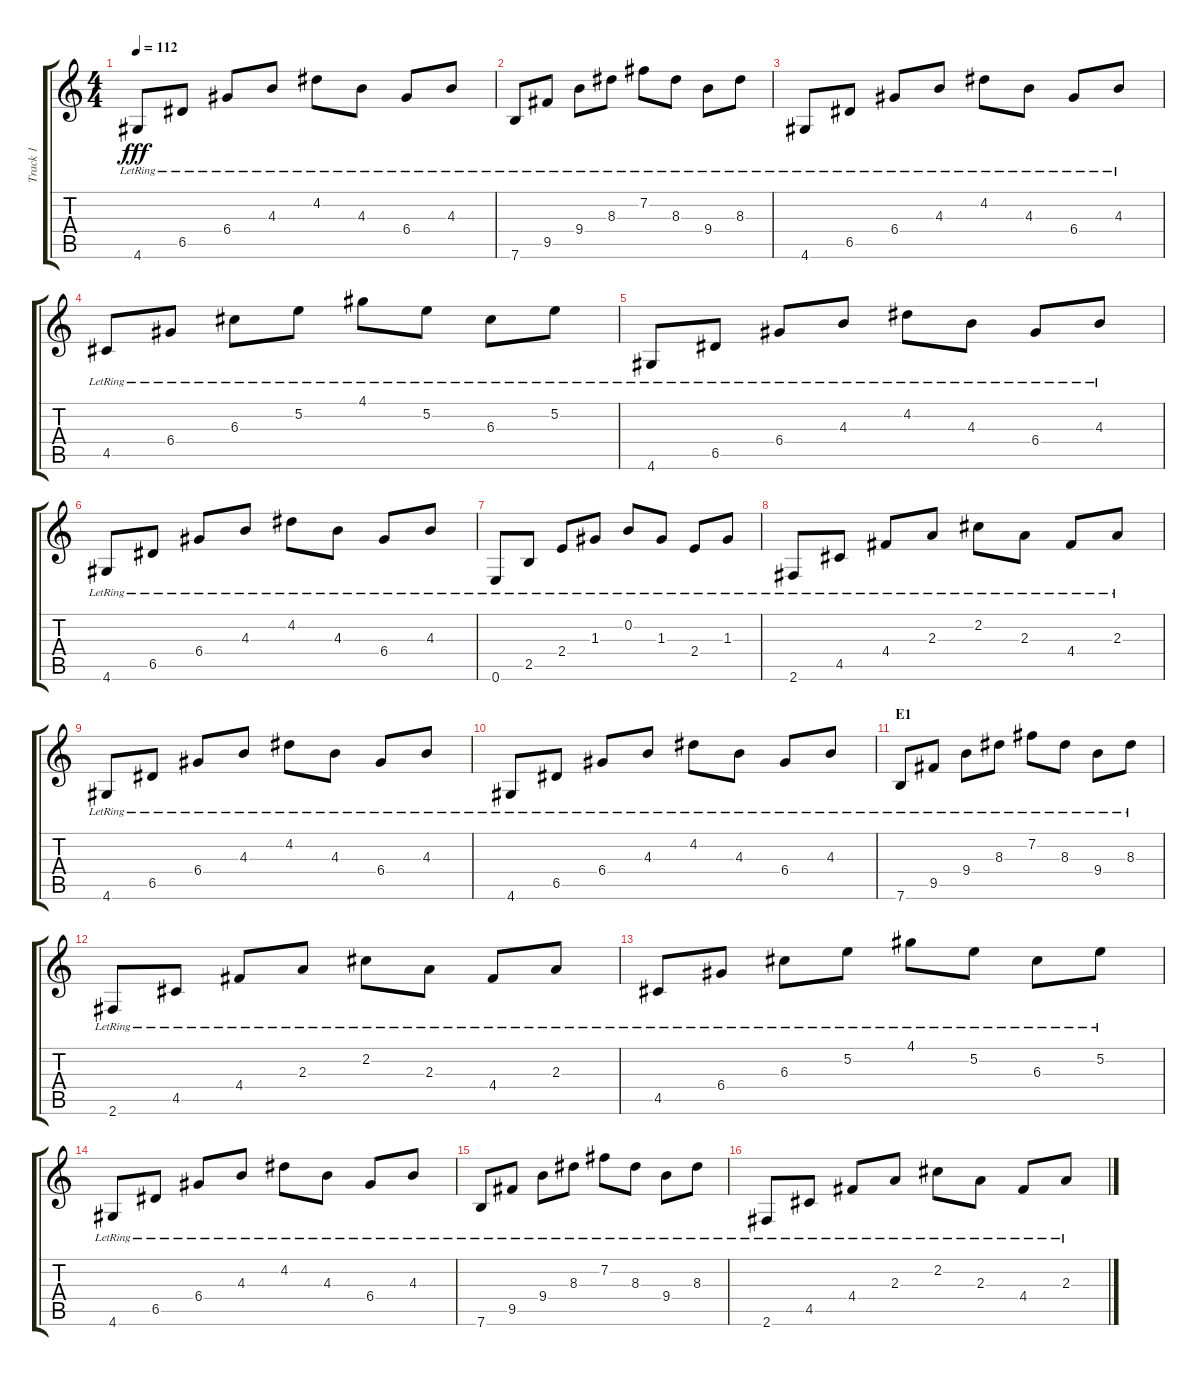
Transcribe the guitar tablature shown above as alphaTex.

\track ("Track 1" "Track 1") {instrument electricguitarclean}
\staff {score tabs}
\tuning (E4 B3 G3 D3 A2 E2) {hide}
\ts (4 4)
\tempo 112
\clef g2
\ks c
4.6{lr}.8{dy fff} 6.5{lr}.8 6.4{lr}.8 4.3{lr}.8 4.2{lr}.8 4.3{lr}.8 6.4{lr}.8 4.3{lr}.8 |
7.6{lr}.8 9.5{lr}.8 9.4{lr}.8 8.3{lr}.8 7.2{lr}.8 8.3{lr}.8 9.4{lr}.8 8.3{lr}.8 |
4.6{lr}.8 6.5{lr}.8 6.4{lr}.8 4.3{lr}.8 4.2{lr}.8 4.3{lr}.8 6.4{lr}.8 4.3{lr}.8 |
4.5{lr}.8 6.4{lr}.8 6.3{lr}.8 5.2{lr}.8 4.1{lr}.8 5.2{lr}.8 6.3{lr}.8 5.2{lr}.8 |
4.6{lr}.8 6.5{lr}.8 6.4{lr}.8 4.3{lr}.8 4.2{lr}.8 4.3{lr}.8 6.4{lr}.8 4.3{lr}.8 |
4.6{lr}.8 6.5{lr}.8 6.4{lr}.8 4.3{lr}.8 4.2{lr}.8 4.3{lr}.8 6.4{lr}.8 4.3{lr}.8 |
0.6{lr}.8 2.5{lr}.8 2.4{lr}.8 1.3{lr}.8 0.2{lr}.8 1.3{lr}.8 2.4{lr}.8 1.3{lr}.8 |
2.6{lr}.8 4.5{lr}.8 4.4{lr}.8 2.3{lr}.8 2.2{lr}.8 2.3{lr}.8 4.4{lr}.8 2.3{lr}.8 |
4.6{lr}.8 6.5{lr}.8 6.4{lr}.8 4.3{lr}.8 4.2{lr}.8 4.3{lr}.8 6.4{lr}.8 4.3{lr}.8 |
4.6{lr}.8 6.5{lr}.8 6.4{lr}.8 4.3{lr}.8 4.2{lr}.8 4.3{lr}.8 6.4{lr}.8 4.3{lr}.8 |
\section ("" "E1")
7.6{lr}.8 9.5{lr}.8 9.4{lr}.8 8.3{lr}.8 7.2{lr}.8 8.3{lr}.8 9.4{lr}.8 8.3{lr}.8 |
2.6{lr}.8 4.5{lr}.8 4.4{lr}.8 2.3{lr}.8 2.2{lr}.8 2.3{lr}.8 4.4{lr}.8 2.3{lr}.8 |
4.5{lr}.8 6.4{lr}.8 6.3{lr}.8 5.2{lr}.8 4.1{lr}.8 5.2{lr}.8 6.3{lr}.8 5.2{lr}.8 |
4.6{lr}.8 6.5{lr}.8 6.4{lr}.8 4.3{lr}.8 4.2{lr}.8 4.3{lr}.8 6.4{lr}.8 4.3{lr}.8 |
7.6{lr}.8 9.5{lr}.8 9.4{lr}.8 8.3{lr}.8 7.2{lr}.8 8.3{lr}.8 9.4{lr}.8 8.3{lr}.8 |
2.6{lr}.8 4.5{lr}.8 4.4{lr}.8 2.3{lr}.8 2.2{lr}.8 2.3{lr}.8 4.4{lr}.8 2.3{lr}.8
